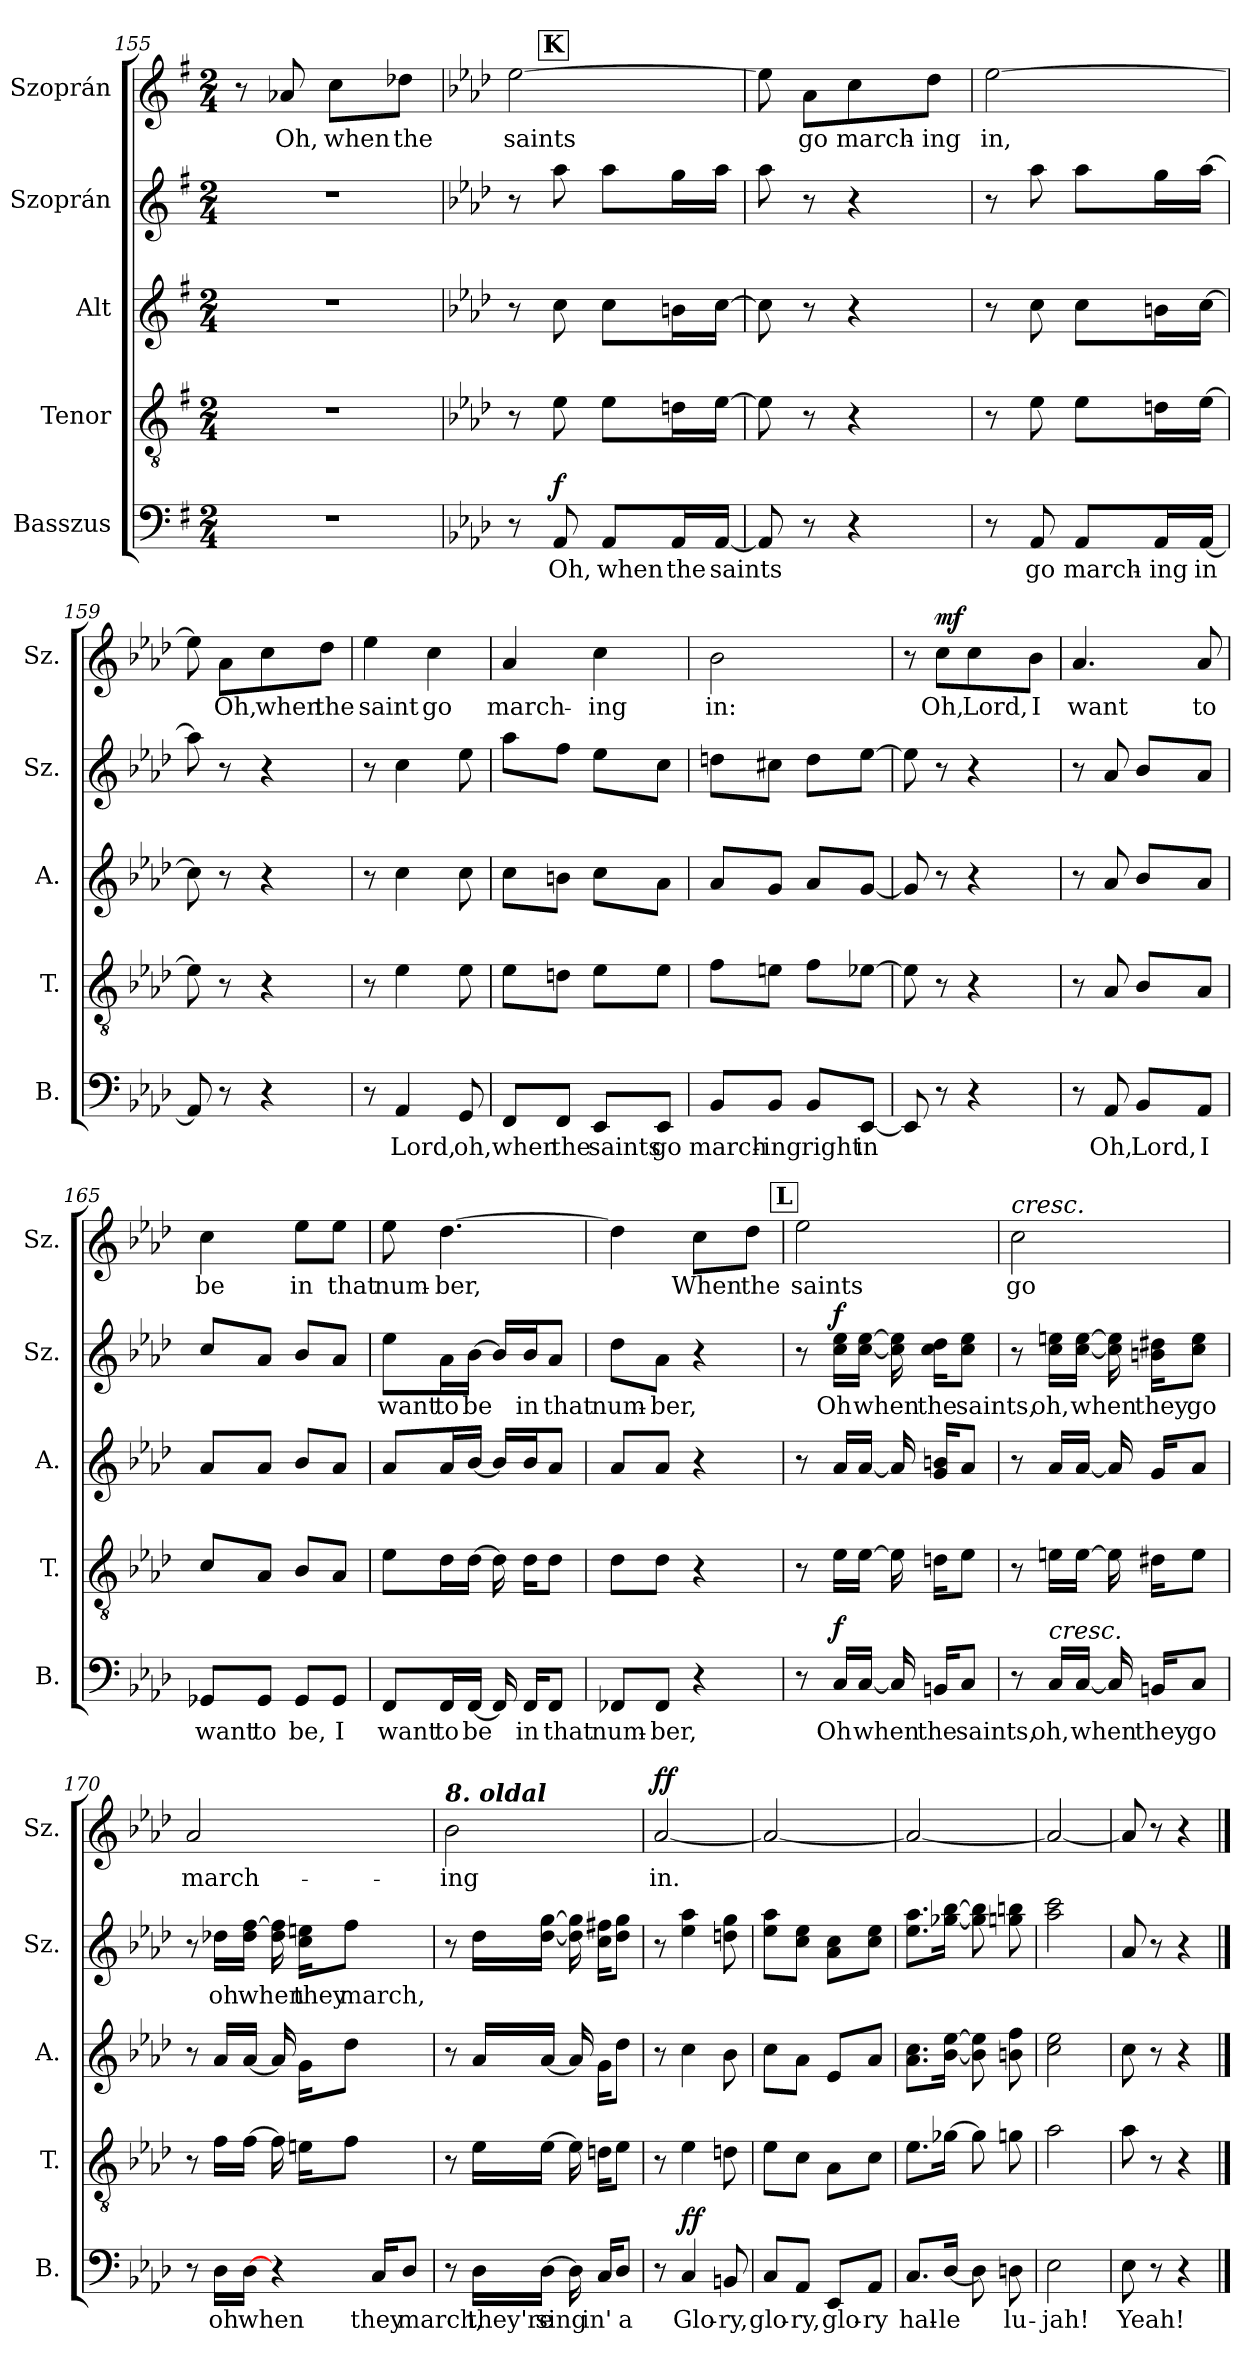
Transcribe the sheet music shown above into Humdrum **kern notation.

**kern	**text	**dynam	**kern	**kern	**kern	**text	**dynam	**kern	**text	**dynam
*part5	*part5	*part5	*part4	*part3	*part2	*part2	*part2	*part1	*part1	*part1
*staff5	*staff5	*staff5	*staff4	*staff3	*staff2	*staff2	*staff2	*staff1	*staff1	*staff1
*I"Basszus	*	*	*I"Tenor	*I"Alt	*I"Szoprán	*	*	*I"Szoprán	*	*
*I'B.	*	*	*I'T.	*I'A.	*I'Sz.	*	*	*I'Sz.	*	*
*clefF4	*	*	*clefGv2	*clefG2	*clefG2	*	*	*clefG2	*	*
*k[f#]	*	*	*k[f#]	*k[f#]	*k[f#]	*	*	*k[f#]	*	*
*M2/4	*	*	*M2/4	*M2/4	*M2/4	*	*	*M2/4	*	*
=155	=155	=155	=155	=155	=155	=155	=155	=155	=155	=155
2r	.	.	2r	2r	2r	.	.	8r	.	.
!	!	!	!	!	!	!	!	!	!LO:LY:b	!
.	.	.	.	.	.	.	.	8a-X/	Oh,	.
!	!	!	!	!	!	!	!	!	!LO:LY:b	!
.	.	.	.	.	.	.	.	8cc\L	when	.
!	!	!	!	!	!	!	!	!	!LO:LY:b	!
.	.	.	.	.	.	.	.	8dd-X\J	the	.
!!LO:REH:place=s1:a:B:fs=14:t=K:qo=0.5
=156	=156	=156	=156	=156	=156	=156	=156	=156	=156	=156
*k[b-e-a-d-]	*	*	*k[b-e-a-d-]	*k[b-e-a-d-]	*k[b-e-a-d-]	*	*	*k[b-e-a-d-]	*	*
!	!	!	!	!	!	!	!	!	!LO:LY:b	!
8r	.	.	8r	8r	8r	.	.	[2ee-\	saints	.
!	!LO:LY:b	!LO:DY:a	!	!	!	!	!	!	!	!
8AA-/	Oh,	f	8e-\	8cc\	8aa-\	.	.	.	.	.
!	!LO:LY:b	!	!	!	!	!	!	!	!	!
8AA-/L	when	.	8e-\L	8cc\L	8aa-\L	.	.	.	.	.
!	!LO:LY:b	!	!	!	!	!	!	!	!	!
16AA-/L	the	.	16dn\L	16bn\L	16gg\L	.	.	.	.	.
!	!LO:LY:b	!	!	!	!	!	!	!	!	!
[16AA-/JJ	saints	.	[16e-\JJ	[16cc\JJ	16aa-\JJ	.	.	.	.	.
=157	=157	=157	=157	=157	=157	=157	=157	=157	=157	=157
8AA-/]	.	.	8e-\]	8cc\]	8aa-\	.	.	8ee-\]	.	.
!	!	!	!	!	!	!	!	!	!LO:LY:b	!
8r	.	.	8r	8r	8r	.	.	8a-\L	go	.
!	!	!	!	!	!	!	!	!	!LO:LY:b	!
4r	.	.	4r	4r	4r	.	.	8cc\	march-	.
!	!	!	!	!	!	!	!	!	!LO:LY:b	!
.	.	.	.	.	.	.	.	8dd-\J	-ing	.
=158	=158	=158	=158	=158	=158	=158	=158	=158	=158	=158
!	!	!	!	!	!	!	!	!	!LO:LY:b	!
8r	.	.	8r	8r	8r	.	.	[2ee-\	in,	.
!	!LO:LY:b	!	!	!	!	!	!	!	!	!
8AA-/	go	.	8e-\	8cc\	8aa-\	.	.	.	.	.
!	!LO:LY:b	!	!	!	!	!	!	!	!	!
8AA-/L	march-	.	8e-\L	8cc\L	8aa-\L	.	.	.	.	.
!	!LO:LY:b	!	!	!	!	!	!	!	!	!
16AA-/L	-ing	.	16dn\L	16bn\L	16gg\L	.	.	.	.	.
!	!LO:LY:b	!	!	!	!	!	!	!	!	!
[16AA-/JJ	in	.	[16e-\JJ	[16cc\JJ	[16aa-\JJ	.	.	.	.	.
=159	=159	=159	=159	=159	=159	=159	=159	=159	=159	=159
8AA-/]	.	.	8e-\]	8cc\]	8aa-\]	.	.	8ee-\]	.	.
!	!	!	!	!	!	!	!	!	!LO:LY:b	!
8r	.	.	8r	8r	8r	.	.	8a-\L	Oh,	.
!	!	!	!	!	!	!	!	!	!LO:LY:b	!
4r	.	.	4r	4r	4r	.	.	8cc\	when	.
!	!	!	!	!	!	!	!	!	!LO:LY:b	!
.	.	.	.	.	.	.	.	8dd-\J	the	.
!!LO:PB:g=z
=160	=160	=160	=160	=160	=160	=160	=160	=160	=160	=160
!	!	!	!	!	!	!	!	!	!LO:LY:b	!
8r	.	.	8r	8r	8r	.	.	4ee-\	saint	.
!	!LO:LY:b	!	!	!	!	!	!	!	!	!
4AA-/	Lord,	.	4e-\	4cc\	4cc\	.	.	.	.	.
!	!	!	!	!	!	!	!	!	!LO:LY:b	!
.	.	.	.	.	.	.	.	4cc\	go	.
!	!LO:LY:b	!	!	!	!	!	!	!	!	!
8GG/	oh,	.	8e-\	8cc\	8ee-\	.	.	.	.	.
=161	=161	=161	=161	=161	=161	=161	=161	=161	=161	=161
!	!LO:LY:b	!	!	!	!	!	!	!	!LO:LY:b	!
8FF/L	when	.	8e-\L	8cc\L	8aa-\L	.	.	4a-/	march-	.
!	!LO:LY:b	!	!	!	!	!	!	!	!	!
8FF/J	the	.	8dn\J	8bn\J	8ff\J	.	.	.	.	.
!	!LO:LY:b	!	!	!	!	!	!	!	!LO:LY:b	!
8EE-/L	saints	.	8e-\L	8cc\L	8ee-\L	.	.	4cc\	-ing	.
!	!LO:LY:b	!	!	!	!	!	!	!	!	!
8EE-/J	go	.	8e-\J	8a-\J	8cc\J	.	.	.	.	.
=162	=162	=162	=162	=162	=162	=162	=162	=162	=162	=162
!	!LO:LY:b	!	!	!	!	!	!	!	!LO:LY:b	!
8BB-/L	march-	.	8f\L	8a-/L	8ddn\L	.	.	2b-\	in:	.
!	!LO:LY:b	!	!	!	!	!	!	!	!	!
8BB-/J	-ing	.	8en\J	8g/J	8cc#X\J	.	.	.	.	.
!	!LO:LY:b	!	!	!	!	!	!	!	!	!
8BB-/L	right	.	8f\L	8a-/L	8dd\L	.	.	.	.	.
!	!LO:LY:b	!	!	!	!	!	!	!	!	!
[8EE-/J	in	.	[8e-X\J	[8g/J	[8ee-\J	.	.	.	.	.
=163	=163	=163	=163	=163	=163	=163	=163	=163	=163	=163
8EE-/]	.	.	8e-\]	8g/]	8ee-\]	.	.	8r	.	.
!	!	!	!	!	!	!	!	!	!LO:LY:b	!LO:DY:a
8r	.	.	8r	8r	8r	.	.	8cc\L	Oh,	mf
!	!	!	!	!	!	!	!	!	!LO:LY:b	!
4r	.	.	4r	4r	4r	.	.	8cc\	Lord,	.
!	!	!	!	!	!	!	!	!	!LO:LY:b	!
.	.	.	.	.	.	.	.	8b-\J	I	.
=164	=164	=164	=164	=164	=164	=164	=164	=164	=164	=164
!	!	!	!	!	!	!	!	!	!LO:LY:b	!
8r	.	.	8r	8r	8r	.	.	4.a-/	want	.
!	!LO:LY:b	!	!	!	!	!	!	!	!	!
8AA-/	Oh,	.	8A-/	8a-/	8a-/	.	.	.	.	.
!	!LO:LY:b	!	!	!	!	!	!	!	!	!
8BB-/L	Lord,	.	8B-/L	8b-/L	8b-/L	.	.	.	.	.
!	!LO:LY:b	!	!	!	!	!	!	!	!LO:LY:b	!
8AA-/J	I	.	8A-/J	8a-/J	8a-/J	.	.	8a-/	to	.
=165	=165	=165	=165	=165	=165	=165	=165	=165	=165	=165
!	!LO:LY:b	!	!	!	!	!	!	!	!LO:LY:b	!
8GG-X/L	want	.	8c/L	8a-/L	8cc/L	.	.	4cc\	be	.
!	!LO:LY:b	!	!	!	!	!	!	!	!	!
8GG-/J	to	.	8A-/J	8a-/J	8a-/J	.	.	.	.	.
!	!LO:LY:b	!	!	!	!	!	!	!	!LO:LY:b	!
8GG-/L	be,	.	8B-/L	8b-/L	8b-/L	.	.	8ee-\L	in	.
!	!LO:LY:b	!	!	!	!	!	!	!	!LO:LY:b	!
8GG-/J	I	.	8A-/J	8a-/J	8a-/J	.	.	8ee-\J	that	.
!!LO:LB:g=z
=166	=166	=166	=166	=166	=166	=166	=166	=166	=166	=166
!	!LO:LY:b	!	!	!	!	!LO:LY:b	!	!	!LO:LY:b	!
8FF/L	want	.	8e-\L	8a-/L	8ee-\L	want	.	8ee-\	num-	.
!	!LO:LY:b	!	!	!	!	!LO:LY:b	!	!	!LO:LY:b	!
16FF/L	to	.	16d-\L	16a-/L	16a-\L	to	.	[4.dd-\	-ber,	.
!	!LO:LY:b	!	!	!	!	!LO:LY:b	!	!	!	!
[16FF/JJ	be	.	[16d-\JJ	[16b-/JJ	[16b-\JJ	be	.	.	.	.
16FF/]	.	.	16d-\]	16b-/LL]	16b-/LL]	.	.	.	.	.
!	!LO:LY:b	!	!	!	!	!LO:LY:b	!	!	!	!
16FF/KL	in	.	16d-\KL	16b-/J	16b-/J	in	.	.	.	.
!	!LO:LY:b	!	!	!	!	!LO:LY:b	!	!	!	!
8FF/J	that	.	8d-\J	8a-/J	8a-/J	that	.	.	.	.
=167	=167	=167	=167	=167	=167	=167	=167	=167	=167	=167
!	!LO:LY:b	!	!	!	!	!LO:LY:b	!	!	!	!
8FF-X/L	num-	.	8d-\L	8a-/L	8dd-\L	num-	.	4dd-\]	.	.
!	!LO:LY:b	!	!	!	!	!LO:LY:b	!	!	!	!
8FF-/J	-ber,	.	8d-\J	8a-/J	8a-\J	-ber,	.	.	.	.
!	!	!	!	!	!	!	!	!	!LO:LY:b	!
4r	.	.	4r	4r	4r	.	.	8cc\L	When	.
!	!	!	!	!	!	!	!	!	!LO:LY:b	!
.	.	.	.	.	.	.	.	8dd-\J	the	.
!!LO:REH:place=s1:a:B:fs=14:t=L
=168	=168	=168	=168	=168	=168	=168	=168	=168	=168	=168
!	!	!	!	!	!	!	!	!	!LO:LY:b	!
8r	.	.	8r	8r	8r	.	.	2ee-\	saints	.
!	!LO:LY:b	!LO:DY:a	!	!	!	!LO:LY:b	!LO:DY:a	!	!	!
16C/LL	Oh	f	16e-\LL	16a-/LL	16cc\ 16ee-\LL	Oh	f	.	.	.
!	!LO:LY:b	!	!	!	!	!LO:LY:b	!	!	!	!
[16C/JJ	when	.	[16e-\JJ	[16a-/JJ	[16cc\ [16ee-\JJ	when	.	.	.	.
16C/]	.	.	16e-\]	16a-/]	16cc\] 16ee-\]	.	.	.	.	.
!	!LO:LY:b	!	!	!	!	!LO:LY:b	!	!	!	!
16BBn/KL	the	.	16dn\KL	16g/ 16bn/KL	16cc\ 16dd-\KL	the	.	.	.	.
!	!LO:LY:b	!	!	!	!	!LO:LY:b	!	!	!	!
8C/J	saints,	.	8e-\J	8a-/J	8cc\ 8ee-\J	saints,	.	.	.	.
=169	=169	=169	=169	=169	=169	=169	=169	=169	=169	=169
!	!	!	!	!	!	!	!	!LO:TX:a:i:t=cresc.	!	!
!	!	!	!	!	!	!	!	!	!LO:LY:b	!
8r	.	.	8r	8r	8r	.	.	2cc\	go	.
!LO:TX:a:i:t=cresc.	!	!	!	!	!	!	!	!	!	!
!	!LO:LY:b	!	!	!	!	!LO:LY:b	!	!	!	!
16C/LL	oh,	.	16en\LL	16a-/LL	16cc\ 16een\LL	oh,	.	.	.	.
!	!LO:LY:b	!	!	!	!	!LO:LY:b	!	!	!	!
[16C/JJ	when	.	[16e\JJ	[16a-/JJ	[16cc\ [16ee\JJ	when	.	.	.	.
16C/]	.	.	16e\]	16a-/]	16cc\] 16ee\]	.	.	.	.	.
!	!LO:LY:b	!	!	!	!	!LO:LY:b	!	!	!	!
16BBn/KL	they	.	16d#X\KL	16g/KL	16bn\ 16dd#X\KL	they	.	.	.	.
!	!LO:LY:b	!	!	!	!	!LO:LY:b	!	!	!	!
8C/J	go	.	8e\J	8a-/J	8cc\ 8ee\J	go	.	.	.	.
=170	=170	=170	=170	=170	=170	=170	=170	=170	=170	=170
!	!	!	!	!	!	!	!	!	!LO:LY:b	!
8r	.	.	8r	8r	8r	.	.	2a-/	march-	.
!	!LO:LY:b	!	!	!	!	!LO:LY:b	!	!	!	!
16D-\LL	oh	.	16f\LL	16a-/LL	16dd-X\LL	oh	.	.	.	.
!	!LO:LY:b	!	!	!	!	!LO:LY:b	!	!	!	!
[16D-\JJ	when	.	[16f\JJ	[16a-/JJ	16dd-\ [16ff\JJ	when	.	.	.	.
4r	.	.	16f\]	16a-/]	16dd-\ 16ff\]	.	.	.	.	.
!	!	!	!	!	!	!LO:LY:b	!	!	!	!
.	.	.	16en\KL	16g\KL	16cc\ 16een\KL	they	.	.	.	.
!	!	!	!	!	!	!LO:LY:b	!	!	!	!
.	.	.	8f\J	8dd-\J	8ff\J	march,	.	.	.	.
!	!LO:LY:b	!	!	!	!	!	!	!	!	!
16C/KL	they	.	8.ryy	8.ryy	8.ryy	.	.	8.ryy	.	.
!	!LO:LY:b	!	!	!	!	!	!	!	!	!
8D-/J	march,	.	.	.	.	.	.	.	.	.
!!LO:LB:g=z
=171	=171	=171	=171	=171	=171	=171	=171	=171	=171	=171
!	!	!	!	!	!	!	!	!LO:TX:a:Bi:t=8. oldal	!	!
!	!	!	!	!	!	!	!	!	!LO:LY:b	!
8r	.	.	8r	8r	8r	.	.	2b-\	-ing	.
!	!LO:LY:b	!	!	!	!	!	!	!	!	!
16D-\LL	they're	.	16e-\LL	16a-/LL	16dd-\LL	.	.	.	.	.
!	!LO:LY:b	!	!	!	!	!	!	!	!	!
[16D-\JJ	sing	.	[16e-\JJ	[16a-/JJ	[16dd-\ [16gg\JJ	.	.	.	.	.
16D-\]	.	.	16e-\]	16a-/]	16dd-\] 16gg\]	.	.	.	.	.
!	!LO:LY:b	!	!	!	!	!	!	!	!	!
16C/KL	in'	.	16dn\KL	16g\KL	16cc\ 16ff#X\KL	.	.	.	.	.
!	!LO:LY:b	!	!	!	!	!	!	!	!	!
8D-/J	a	.	8e-\J	8dd-\J	8dd-\ 8gg\J	.	.	.	.	.
=172	=172	=172	=172	=172	=172	=172	=172	=172	=172	=172
!	!	!	!	!	!	!	!	!	!LO:LY:b	!LO:DY:a
8r	.	.	8r	8r	8r	.	.	[2a-/	in.	ff
!	!LO:LY:b	!LO:DY:a	!	!	!	!	!	!	!	!
4C/	Glo-	ff	4e-\	4cc\	4ee-\ 4aa-\	.	.	.	.	.
!	!LO:LY:b	!	!	!	!	!	!	!	!	!
8BBn/	-ry,	.	8dn\	8b-\	8ddn\ 8gg\	.	.	.	.	.
=173	=173	=173	=173	=173	=173	=173	=173	=173	=173	=173
!	!LO:LY:b	!	!	!	!	!	!	!	!	!
8C/L	glo-	.	8e-\L	8cc\L	8ee-\ 8aa-\L	.	.	2a-/_	.	.
!	!LO:LY:b	!	!	!	!	!	!	!	!	!
8AA-/J	-ry,	.	8c\J	8a-\J	8cc\ 8ee-\J	.	.	.	.	.
!	!LO:LY:b	!	!	!	!	!	!	!	!	!
8EE-/L	glo-	.	8A-\L	8e-/L	8a-\ 8cc\L	.	.	.	.	.
!	!LO:LY:b	!	!	!	!	!	!	!	!	!
8AA-/J	-ry	.	8c\J	8a-/J	8cc\ 8ee-\J	.	.	.	.	.
=174	=174	=174	=174	=174	=174	=174	=174	=174	=174	=174
!	!LO:LY:b	!	!	!	!	!	!	!	!	!
8.C/L	hal-	.	8.e-\L	8.a-\ 8.cc\L	8.ee-\ 8.aa-\L	.	.	2a-/_	.	.
!	!LO:LY:b	!	!	!	!	!	!	!	!	!
[16D-/Jk	-le	.	[16g-X\Jk	[16b-\ [16ee-\Jk	[16gg-X\ [16bb-\Jk	.	.	.	.	.
8D-\]	.	.	8g-\]	8b-\] 8ee-\]	8gg-\] 8bb-\]	.	.	.	.	.
!	!LO:LY:b	!	!	!	!	!	!	!	!	!
8Dn\	lu-	.	8gn\	8bn\ 8ff\	8ggn\ 8bbn\	.	.	.	.	.
=175	=175	=175	=175	=175	=175	=175	=175	=175	=175	=175
!	!LO:LY:b	!	!	!	!	!	!	!	!	!
2E-\	-jah!	.	2a-\	2cc\ 2ee-\	2aa-\ 2ccc\	.	.	2a-/_	.	.
=176	=176	=176	=176	=176	=176	=176	=176	=176	=176	=176
!	!LO:LY:b	!	!	!	!	!	!	!	!	!
8E-\	Yeah!	.	8a-\	8cc\	8a-/	.	.	8a-/]	.	.
8r	.	.	8r	8r	8r	.	.	8r	.	.
4r	.	.	4r	4r	4r	.	.	4r	.	.
==	==	==	==	==	==	==	==	==	==	==
*-	*-	*-	*-	*-	*-	*-	*-	*-	*-	*-
